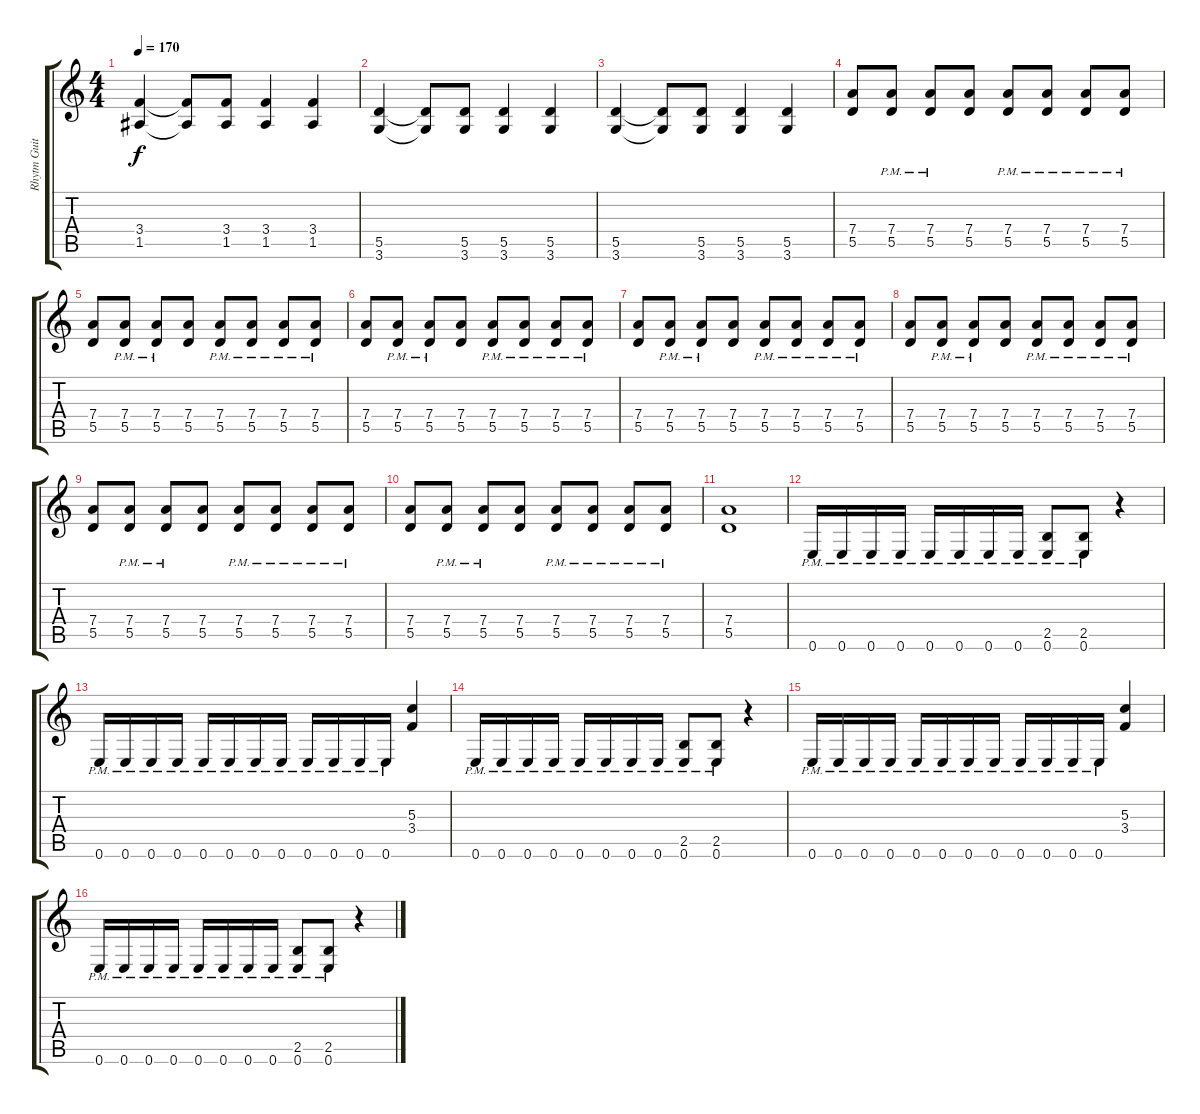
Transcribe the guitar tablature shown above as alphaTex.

\track ("Rhytm Guitar" "Rhytm Guit") {instrument distortionguitar}
\staff {score tabs}
\tuning (E4 B3 G3 D3 A2 E2) {hide}
\ts (4 4)
\tempo 170
\clef g2
\ks c
(3.4 1.5).4{dy f} (3.4{t} 1.5{t}).8 (3.4 1.5).8 (3.4 1.5).4 (3.4 1.5).4 |
(5.5 3.6).4 (5.5{t} 3.6{t}).8 (5.5 3.6).8 (5.5 3.6).4 (5.5 3.6).4 |
(5.5 3.6).4 (5.5{t} 3.6{t}).8 (5.5 3.6).8 (5.5 3.6).4 (5.5 3.6).4 |
(7.4 5.5).8 (7.4{pm} 5.5{pm}).8 (7.4{pm} 5.5{pm}).8 (7.4 5.5).8 (7.4{pm} 5.5{pm}).8 (7.4{pm} 5.5{pm}).8 (7.4{pm} 5.5{pm}).8 (7.4{pm} 5.5{pm}).8 |
(7.4 5.5).8 (7.4{pm} 5.5{pm}).8 (7.4{pm} 5.5{pm}).8 (7.4 5.5).8 (7.4{pm} 5.5{pm}).8 (7.4{pm} 5.5{pm}).8 (7.4{pm} 5.5{pm}).8 (7.4{pm} 5.5{pm}).8 |
(7.4 5.5).8 (7.4{pm} 5.5{pm}).8 (7.4{pm} 5.5{pm}).8 (7.4 5.5).8 (7.4{pm} 5.5{pm}).8 (7.4{pm} 5.5{pm}).8 (7.4{pm} 5.5{pm}).8 (7.4{pm} 5.5{pm}).8 |
(7.4 5.5).8 (7.4{pm} 5.5{pm}).8 (7.4{pm} 5.5{pm}).8 (7.4 5.5).8 (7.4{pm} 5.5{pm}).8 (7.4{pm} 5.5{pm}).8 (7.4{pm} 5.5{pm}).8 (7.4{pm} 5.5{pm}).8 |
(7.4 5.5).8 (7.4{pm} 5.5{pm}).8 (7.4{pm} 5.5{pm}).8 (7.4 5.5).8 (7.4{pm} 5.5{pm}).8 (7.4{pm} 5.5{pm}).8 (7.4{pm} 5.5{pm}).8 (7.4{pm} 5.5{pm}).8 |
(7.4 5.5).8 (7.4{pm} 5.5{pm}).8 (7.4{pm} 5.5{pm}).8 (7.4 5.5).8 (7.4{pm} 5.5{pm}).8 (7.4{pm} 5.5{pm}).8 (7.4{pm} 5.5{pm}).8 (7.4{pm} 5.5{pm}).8 |
(7.4 5.5).8 (7.4{pm} 5.5{pm}).8 (7.4{pm} 5.5{pm}).8 (7.4 5.5).8 (7.4{pm} 5.5{pm}).8 (7.4{pm} 5.5{pm}).8 (7.4{pm} 5.5{pm}).8 (7.4{pm} 5.5{pm}).8 |
(7.4 5.5).1 |
0.6{pm}.16 0.6{pm}.16 0.6{pm}.16 0.6{pm}.16 0.6{pm}.16 0.6{pm}.16 0.6{pm}.16 0.6{pm}.16 (2.5{pm} 0.6{pm}).8 (2.5{pm} 0.6{pm}).8 r.4 |
0.6{pm}.16 0.6{pm}.16 0.6{pm}.16 0.6{pm}.16 0.6{pm}.16 0.6{pm}.16 0.6{pm}.16 0.6{pm}.16 0.6{pm}.16 0.6{pm}.16 0.6{pm}.16 0.6{pm}.16 (5.3 3.4).4 |
0.6{pm}.16 0.6{pm}.16 0.6{pm}.16 0.6{pm}.16 0.6{pm}.16 0.6{pm}.16 0.6{pm}.16 0.6{pm}.16 (2.5{pm} 0.6{pm}).8 (2.5{pm} 0.6{pm}).8 r.4 |
0.6{pm}.16 0.6{pm}.16 0.6{pm}.16 0.6{pm}.16 0.6{pm}.16 0.6{pm}.16 0.6{pm}.16 0.6{pm}.16 0.6{pm}.16 0.6{pm}.16 0.6{pm}.16 0.6{pm}.16 (5.3 3.4).4 |
0.6{pm}.16 0.6{pm}.16 0.6{pm}.16 0.6{pm}.16 0.6{pm}.16 0.6{pm}.16 0.6{pm}.16 0.6{pm}.16 (2.5{pm} 0.6{pm}).8 (2.5{pm} 0.6{pm}).8 r.4
